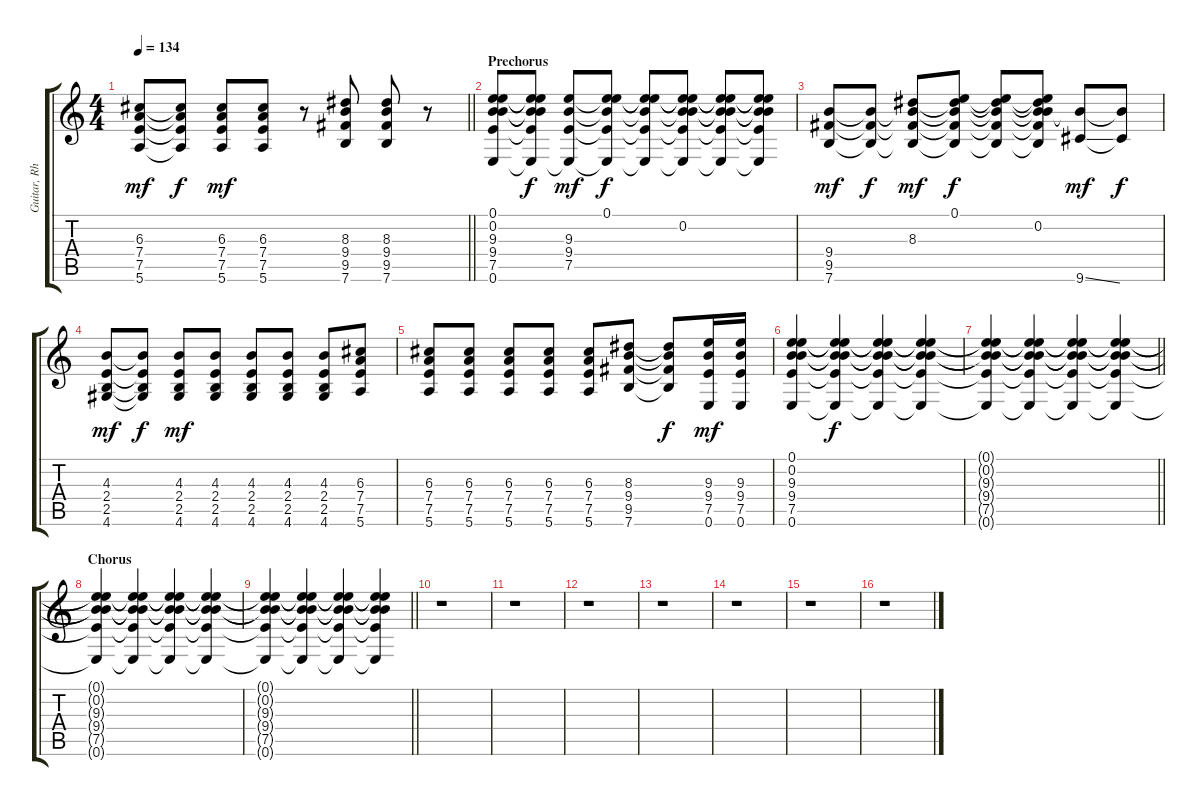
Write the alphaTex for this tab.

\track ("Guitar, Rhythm" "Guitar, Rh") {instrument overdrivenguitar}
\staff {score tabs}
\tuning (E4 B3 G3 D3 A2 E2) {hide}
\ts (4 4)
\tempo 134
\clef g2
\barLineRight lightlight
\ks c
(6.3 7.4 7.5 5.6).8{dy mf} (6.3{t} 7.4{t} 7.5{t} 5.6{t}).8{dy f} (6.3 7.4 7.5 5.6).8{dy mf} (6.3 7.4 7.5 5.6).8 r.8 (8.3 9.4 9.5 7.6).8 (8.3 9.4 9.5 7.6).8 r.8 |
\section ("" "Prechorus")
(0.1 0.2 9.3 9.4 7.5 0.6).8 (0.1{t} 0.2{t} 9.3{t} 9.4{t} 7.5{t} 0.6{t}).8{dy f} (9.3 9.4 7.5 0.6{t}).8{dy mf} (0.1 9.3{t} 9.4{t} 7.5{t} 0.6{t}).8{dy f} (0.1{t} 9.3{t} 9.4{t} 7.5{t} 0.6{t}).8 (0.1{t} 0.2 9.3{t} 9.4{t} 7.5{t} 0.6{t}).8 (0.1{t} 0.2{t} 9.3{t} 9.4{t} 7.5{t} 0.6{t}).8 (0.1{t} 0.2{t} 9.3{t} 9.4{t} 7.5{t} 0.6{t}).8 |
(9.4 9.5 7.6).8{dy mf} (9.4{t} 9.5{t} 7.6{t}).8{dy f} (8.3 9.4{t} 9.5{t} 7.6{t}).8{dy mf} (0.1 8.3{t} 9.4{t} 9.5{t} 7.6{t}).8{dy f} (0.1{t} 8.3{t} 9.4{t} 9.5{t} 7.6{t}).8 (0.1{t} 0.2 8.3{t} 9.4{t} 9.5{t} 7.6{t}).8 (0.2{t} 9.6{ss}).8{dy mf} (0.2{t} 9.6{t}).8{dy f} |
(4.3 2.4 2.5 4.6).8{dy mf} (4.3{t} 2.4{t} 2.5{t} 4.6{t}).8{dy f} (4.3 2.4 2.5 4.6).8{dy mf} (4.3 2.4 2.5 4.6).8 (4.3 2.4 2.5 4.6).8 (4.3 2.4 2.5 4.6).8 (4.3 2.4 2.5 4.6).8 (6.3 7.4 7.5 5.6).8 |
(6.3 7.4 7.5 5.6).8 (6.3 7.4 7.5 5.6).8 (6.3 7.4 7.5 5.6).8 (6.3 7.4 7.5 5.6).8 (6.3 7.4 7.5 5.6).8 (8.3 9.4 9.5 7.6).8 (8.3{t} 9.4{t} 9.5{t} 7.6{t}).8{dy f} (9.3 9.4 7.5 0.6).16{dy mf} (9.3 9.4 7.5 0.6).16 |
(0.1 0.2 9.3 9.4 7.5 0.6).4 (0.1{t} 0.2{t} 9.3{t} 9.4{t} 7.5{t} 0.6{t}).4{dy f} (0.1{t} 0.2{t} 9.3{t} 9.4{t} 7.5{t} 0.6{t}).4 (0.1{t} 0.2{t} 9.3{t} 9.4{t} 7.5{t} 0.6{t}).4 |
\barLineRight lightlight
(0.1{t} 0.2{t} 9.3{t} 9.4{t} 7.5{t} 0.6{t}).4 (0.1{t} 0.2{t} 9.3{t} 9.4{t} 7.5{t} 0.6{t}).4 (0.1{t} 0.2{t} 9.3{t} 9.4{t} 7.5{t} 0.6{t}).4 (0.1{t} 0.2{t} 9.3{t} 9.4{t} 7.5{t} 0.6{t}).4 |
\section ("" "Chorus")
(0.1{t} 0.2{t} 9.3{t} 9.4{t} 7.5{t} 0.6{t}).4 (0.1{t} 0.2{t} 9.3{t} 9.4{t} 7.5{t} 0.6{t}).4 (0.1{t} 0.2{t} 9.3{t} 9.4{t} 7.5{t} 0.6{t}).4 (0.1{t} 0.2{t} 9.3{t} 9.4{t} 7.5{t} 0.6{t}).4 |
\barLineRight lightlight
(0.1{t} 0.2{t} 9.3{t} 9.4{t} 7.5{t} 0.6{t}).4 (0.1{t} 0.2{t} 9.3{t} 9.4{t} 7.5{t} 0.6{t}).4 (0.1{t} 0.2{t} 9.3{t} 9.4{t} 7.5{t} 0.6{t}).4 (0.1{t} 0.2{t} 9.3{t} 9.4{t} 7.5{t} 0.6{t}).4 |
r.1 |
r.1 |
r.1 |
r.1 |
r.1 |
r.1 |
r.1
